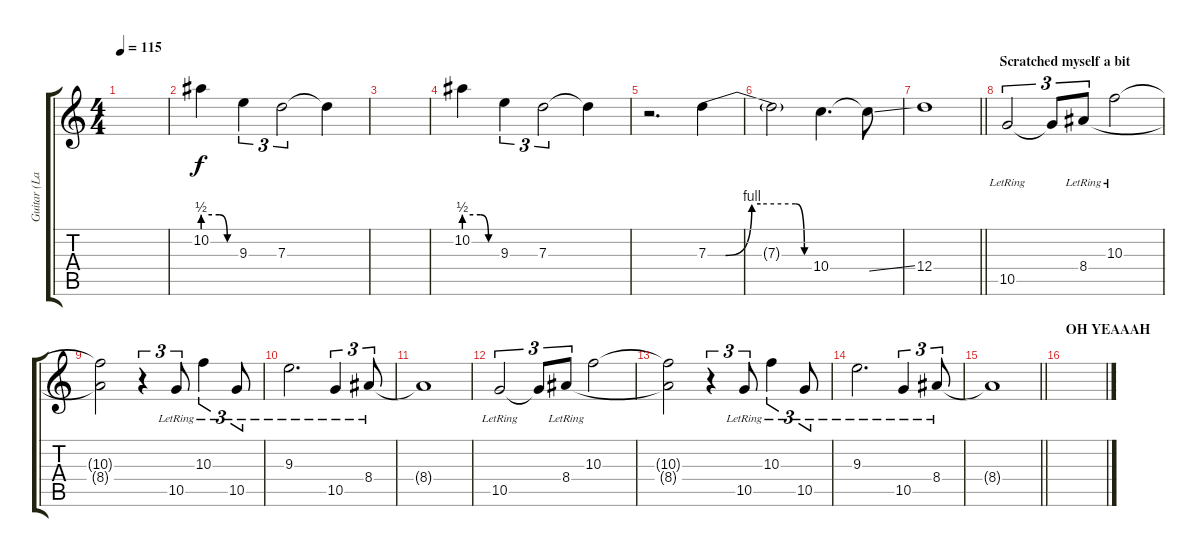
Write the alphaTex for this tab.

\track ("Guitar (Larry LaLonde)" "Guitar (La") {instrument electricguitarmuted}
\staff {score tabs}
\tuning (E4 B3 G3 D3 A2 E2) {hide}
\ts (4 4)
\tempo 115
\clef g2
\ks c
|
10.2{be (custom 0 2 30 2 45 0 60 0)}.4 9.3.4{tu (3 2)} 7.3.2{tu (3 2)} 7.3{t}.4 |
|
10.2{be (custom 0 2 30 2 45 0 60 0)}.4 9.3.4{tu (3 2)} 7.3.2{tu (3 2)} 7.3{t}.4 |
r.2{d} 7.3{be (custom 0 0 10 0 25 4 30 4 50 4 55 0 60 0)}.4 |
7.3{t}.2 10.4.4{d} 10.4{ss t}.8 |
\barLineRight lightlight
12.4.1 |
\section ("" "Scratched myself a bit")
10.5{lr}.2{tu (3 2)} 10.5{t}.8{tu (3 2)} 8.4{lr}.8{tu (3 2)} 10.3{lr}.2 |
(10.3{t} 8.4{t}).2 r.4{tu (3 2)} 10.5{lr}.8{tu (3 2)} 10.3{lr}.4{tu (3 2)} 10.5{lr}.8{tu (3 2)} |
9.3{lr}.2{d} 10.5{lr}.4{tu (3 2)} 8.4{lr}.8{tu (3 2)} |
8.4{t}.1 |
10.5{lr}.2{tu (3 2)} 10.5{t}.8{tu (3 2)} 8.4{lr}.8{tu (3 2)} 10.3{lr}.2 |
(10.3{t} 8.4{t}).2 r.4{tu (3 2)} 10.5{lr}.8{tu (3 2)} 10.3{lr}.4{tu (3 2)} 10.5{lr}.8{tu (3 2)} |
9.3{lr}.2{d} 10.5{lr}.4{tu (3 2)} 8.4{lr}.8{tu (3 2)} |
\barLineRight lightlight
8.4{t}.1 |
\section ("" "OH YEAAAH")
